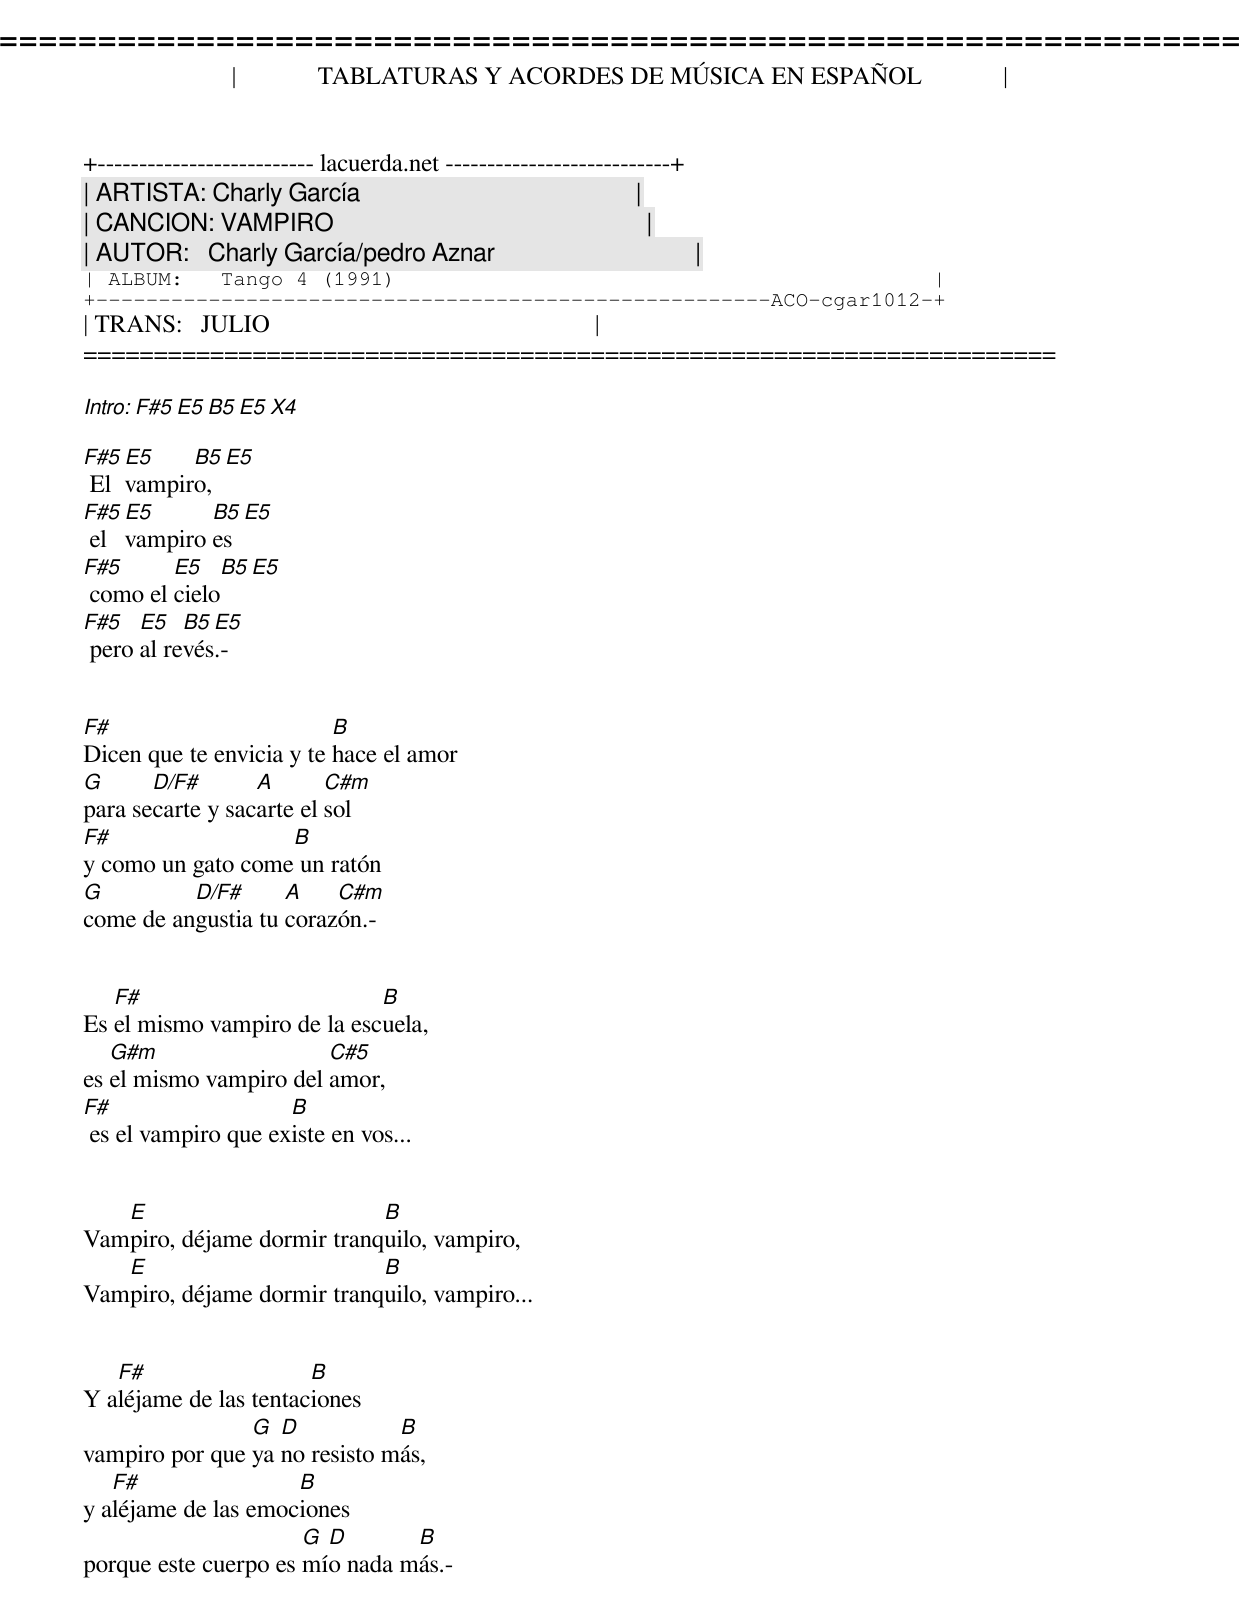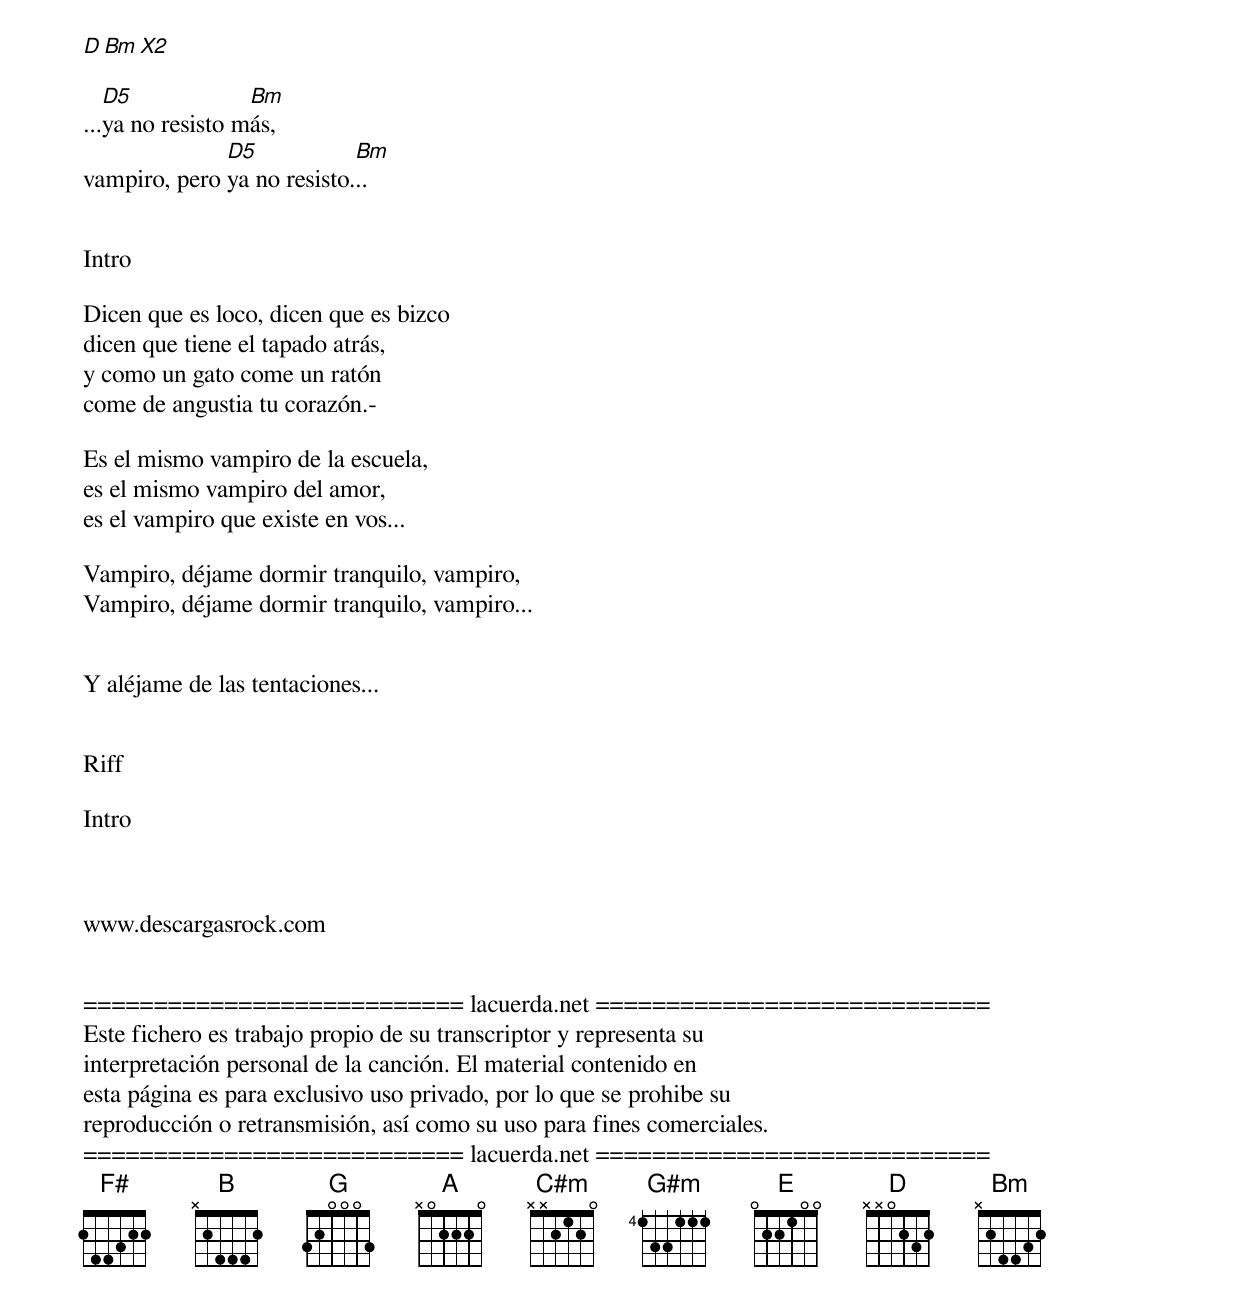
=====================================================================
|             TABLATURAS Y ACORDES DE MÚSICA EN ESPAÑOL             |
+-------------------------- lacuerda.net ---------------------------+
| ARTISTA: Charly García                                            |
| CANCION: VAMPIRO                                                  |
| AUTOR:   Charly García/pedro Aznar                                |
| ALBUM:   Tango 4 (1991)                                           |
+------------------------------------------------------ACO-cgar1012-+
| TRANS:   JULIO                                                    |
=====================================================================

Intro: F#5 E5 B5 E5 X4

F#5 E5    B5 E5
 El vampiro,
F#5 E5      B5 E5
 el vampiro es
F#5      E5   B5 E5
 como el cielo
F#5   E5   B5 E5
 pero al revés.-


F#                        B
Dicen que te envicia y te hace el amor
G      D/F#       A       C#m
para secarte y sacarte el sol
F#                 B
y como un gato come un ratón
G         D/F#      A    C#m
come de angustia tu corazón.-


   F#                        B
Es el mismo vampiro de la escuela,
   G#m                  C#5
es el mismo vampiro del amor,
F#                   B
 es el vampiro que existe en vos...


   E                        B
Vampiro, déjame dormir tranquilo, vampiro,
   E                        B
Vampiro, déjame dormir tranquilo, vampiro...


   F#                  B
Y aléjame de las tentaciones
                G  D           B
vampiro por que ya no resisto más,
   F#                B
y aléjame de las emociones
                      G D       B
porque este cuerpo es mío nada más.-


D Bm X2

   D5             Bm
...ya no resisto más,
              D5            Bm
vampiro, pero ya no resisto...


Intro

Dicen que es loco, dicen que es bizco
dicen que tiene el tapado atrás,
y como un gato come un ratón
come de angustia tu corazón.-

Es el mismo vampiro de la escuela,
es el mismo vampiro del amor,
es el vampiro que existe en vos...

Vampiro, déjame dormir tranquilo, vampiro,
Vampiro, déjame dormir tranquilo, vampiro...


Y aléjame de las tentaciones...


Riff

Intro



www.descargasrock.com


=========================== lacuerda.net ============================
Este fichero es trabajo propio de su transcriptor y representa su
interpretación personal de la canción. El material contenido en
esta página es para exclusivo uso privado, por lo que se prohibe su
reproducción o retransmisión, así como su uso para fines comerciales.
=========================== lacuerda.net ============================
